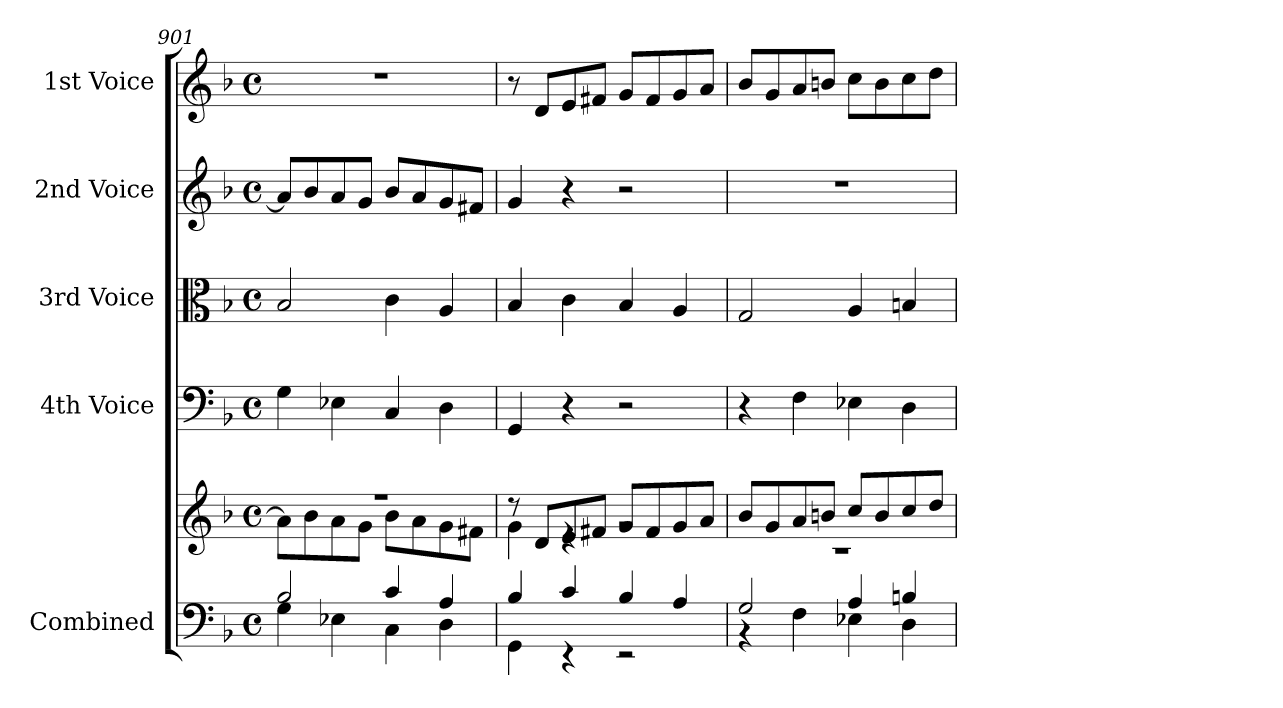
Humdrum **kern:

**kern	**kern	**kern	**kern	**kern	**kern
*part5	*part5	*part4	*part3	*part2	*part1
*staff6	*staff5	*staff4	*staff3	*staff2	*staff1
*I"Combined	*	*I"4th Voice	*I"3rd Voice	*I"2nd Voice	*I"1st Voice
*clefF4	*clefG2	*clefF4	*clefC3	*clefG2	*clefG2
*k[b-]	*k[b-]	*k[b-]	*k[b-]	*k[b-]	*k[b-]
*M4/4	*M4/4	*M4/4	*M4/4	*M4/4	*M4/4
*met(c)	*met(c)	*met(c)	*met(c)	*met(c)	*met(c)
=901	=901	=901	=901	=901	=901
*^	*^	*	*	*	*
2B-/	4G\	1r	8a\L]	4G\	2B-/	8a/L]	1r
.	.	.	8b-\	.	.	8b-/	.
.	4E-X\	.	8a\	4E-X\	.	8a/	.
.	.	.	8g\J	.	.	8g/J	.
4c/	4C\	.	8b-\L	4C/	4c\	8b-/L	.
.	.	.	8a\	.	.	8a/	.
4A/	4D\	.	8g\	4D\	4A/	8g/	.
.	.	.	8f#X\J	.	.	8f#X/J	.
=902	=902	=902	=902	=902	=902	=902	=902
4B-/	4GG\	8r	4g\	4GG/	4B-/	4g/	8r
.	.	8d/L	.	.	.	.	8d/L
4c/	4r	8e/	4re	4r	4c\	4r	8e/
.	.	8f#X/J	.	.	.	.	8f#X/J
4B-/	2r	8g/L	2rg	2r	4B-/	2r	8g/L
.	.	8f#/	.	.	.	.	8f#/
4A/	.	8g/	.	.	4A/	.	8g/
.	.	8a/J	.	.	.	.	8a/J
!!LO:PB:g=z
=903	=903	=903	=903	=903	=903	=903	=903
2G/	4r	8b-/L	1r	4r	2G/	1r	8b-/L
.	.	8g/	.	.	.	.	8g/
.	4F\	8a/	.	4F\	.	.	8a/
.	.	8bn/J	.	.	.	.	8bn/J
4A/	4E-X\	8cc/L	.	4E-X\	4A/	.	8cc\L
.	.	8b/	.	.	.	.	8b\
4Bn/	4D\	8cc/	.	4D\	4Bn/	.	8cc\
.	.	8dd/J	.	.	.	.	8dd\J
*v	*v	*	*	*	*	*	*
*	*v	*v	*	*	*	*
=	=	=	=	=	=
*-	*-	*-	*-	*-	*-
